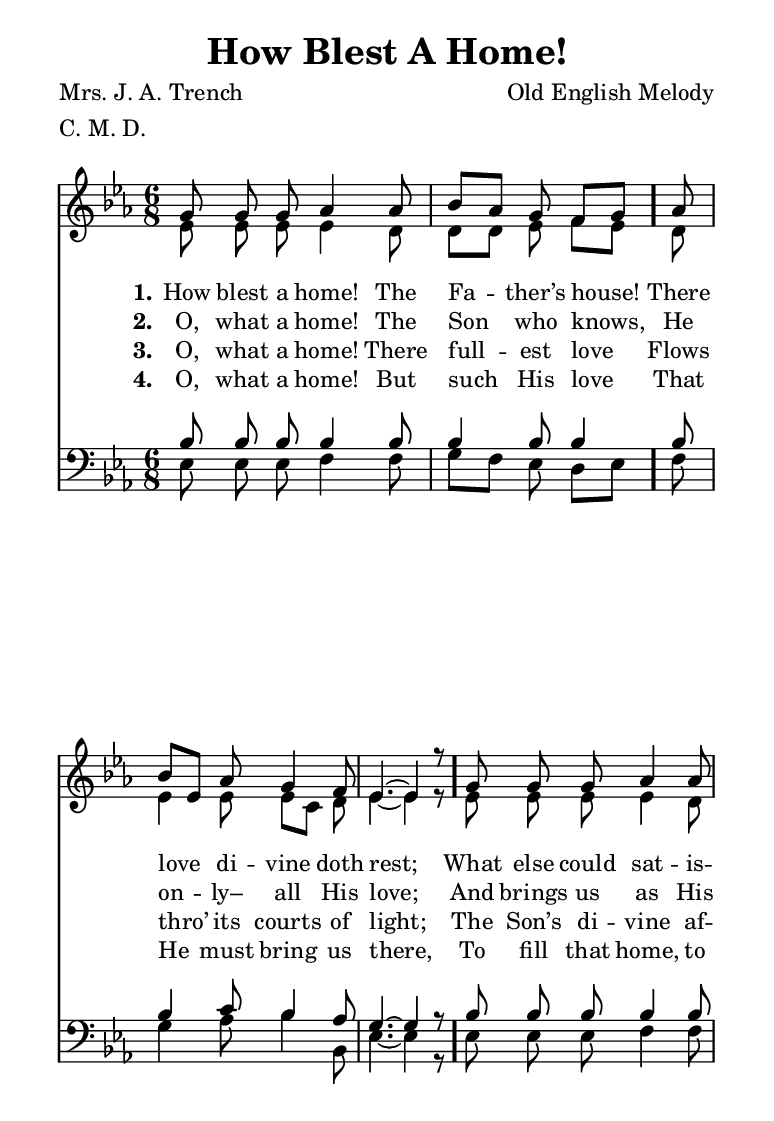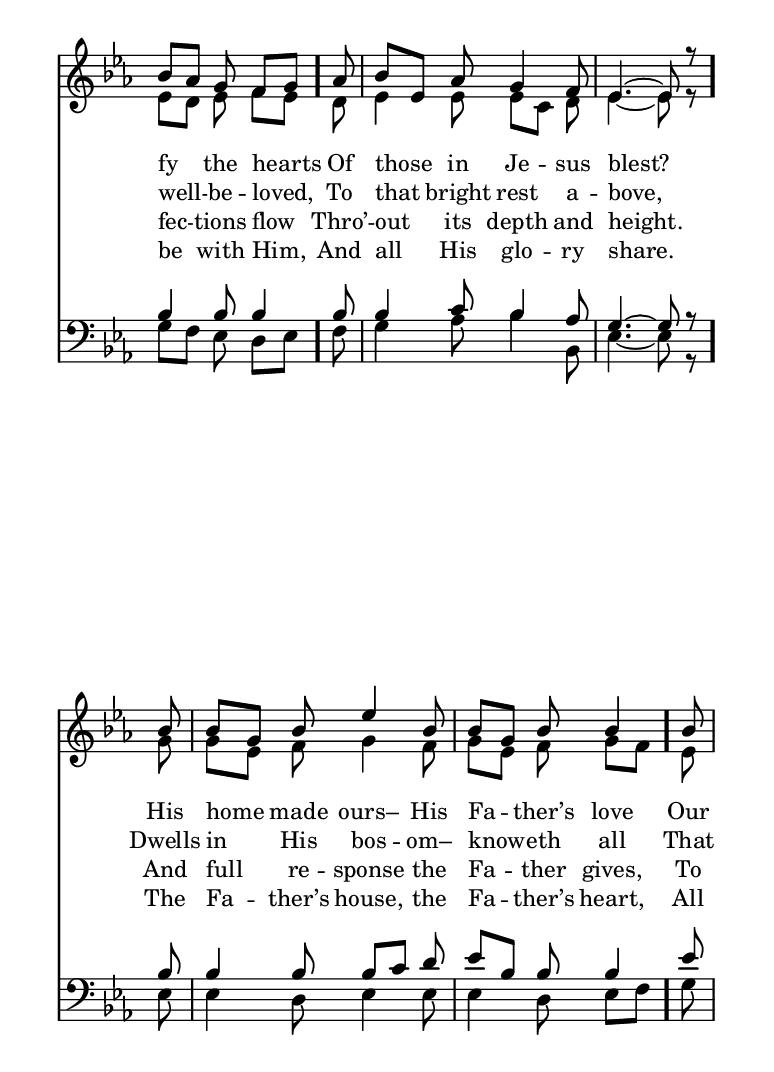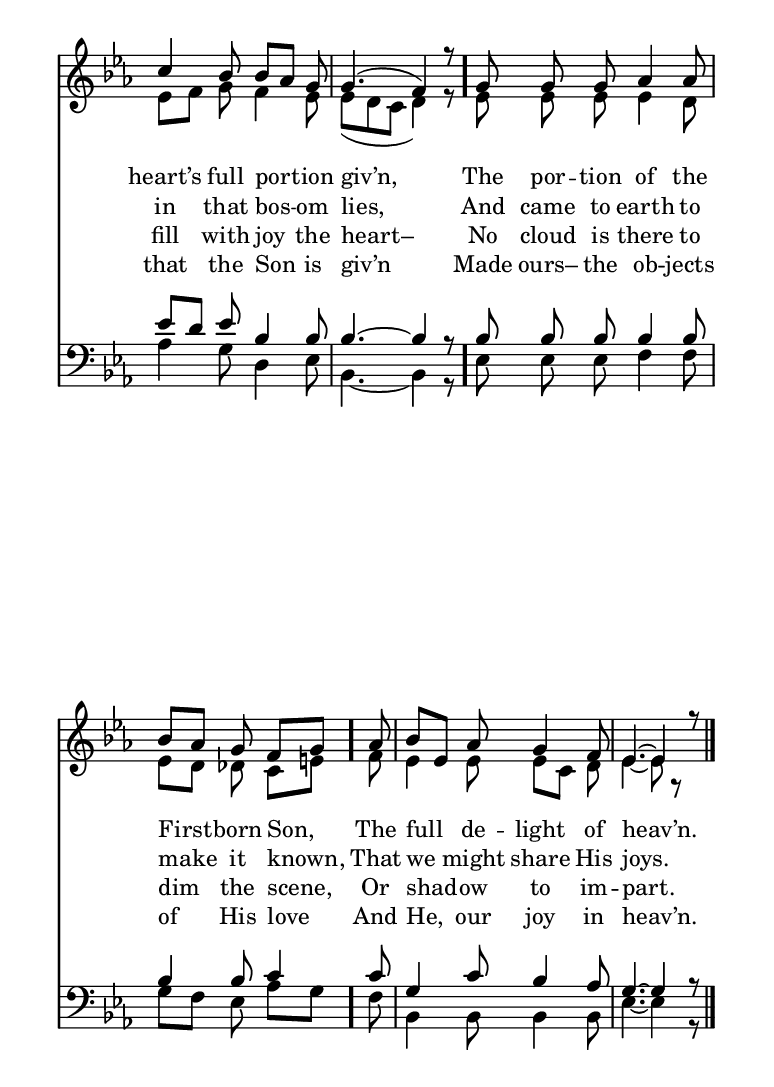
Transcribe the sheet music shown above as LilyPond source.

\include "common/global.ily"
\paper {
  \include "common/paper.ily"
}

\header{
  hymnnumber = "202"
  title = "How Blest A Home!"
  tunename = "Prospect"
  meter = "C. M. D."
  poet = "Mrs. J. A. Trench"
  composer = "Old English Melody"
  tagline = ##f
}

global = {
  \include "common/overrides.ily"
  \override Staff.TimeSignature.style = #'numbered
  \time 6/8
  \override Score.MetronomeMark.transparent = ##t % hide all fermata changes too
  \tempo 8=120
  \key ees \major
  \autoBeamOff
}

notesSoprano = {
\global
\relative c'' {

  g8 g g aes4 aes8 | bes8[ aes] g f[ g]
  aes8 | bes[ ees,] aes g4 f8 | ees4. ~ ees4 r8
  g8 g g aes4 aes8 | bes8[ aes] g f[ g]
  aes8 | bes[ ees,] aes g4 f8 | ees4. ~ ees8 r8
  bes'8 | bes[ g] bes ees4 bes8 | bes8[ g] bes bes4
  bes8 | c4 bes8 bes[ aes] g | g4.( f4) r8
  g8 g g aes4 aes8 | bes8[ aes] g f[ g]
  aes8 | bes[ ees,] aes g4 f8 | ees4. ~ ees4 r8

  \bar "|."

}
}

notesAlto = {
\global
\relative e' {

  ees8 ees ees ees4 d8 | d8[ d] ees f[ ees]
  d8 | ees4 ees8 ees8[ c] d | ees4. ~ ees4 r8
  ees8 ees ees ees4 d8 | ees8[ d] ees f[ ees]
  d8 | ees4 ees8 ees8[ c] d | ees4. ~ ees8 r8
  g8 | g[ ees] f g4 f8 | g8[ ees] f g[ f]
  ees8 | ees[ f] g f4 ees8 | ees8([ d c] d4) r8
  ees8 ees ees ees4 d8 | ees8[ d] des c[ e]
  f8 | ees4 ees8 ees8[ c] d | ees4. ~ ees8 r8

}
}

notesTenor = {
\global
\relative a {

  bes8 bes bes bes4 bes8 | bes4 bes8 bes4
  bes8 | bes4 c8 bes4 aes8 | g4. ~ g4 r8
  bes8 bes bes bes4 bes8 | bes4 bes8 bes4
  bes8 | bes4 c8 bes4 aes8 | g4. ~ g8 r8
  bes8 | bes4 bes8 bes[ c] d | ees[ bes] bes bes4
  ees8 | ees[ d] ees bes4 bes8 | bes4. ~ bes4 r8
  bes8 bes bes bes4 bes8 | bes4 bes8 c4
  c8 | g4 c8 bes4 aes8 | g4. ~ g4 r8

}
}

notesBass = {
\global
\relative f {

  ees8 ees ees f4 f8 | g[ f] ees d[ ees]
  f8 | g4 aes8 bes4 bes,8 | ees4. ~ ees4 r8
  ees8 ees ees f4 f8 | g[ f] ees d[ ees]
  f8 | g4 aes8 bes4 bes,8 | ees4. ~ ees8 r8
  ees8 | ees4 d8 ees4 ees8 | ees4 d8 ees[ f]
  g8 | aes4 g8 d4 ees8 | bes4. ~ bes4 r8
  ees8 ees ees f4 f8 | g[ f] ees aes[ g]
  f8 | bes,4 bes8 bes4 bes8 | ees4. ~ ees4 r8

}
}

wordsA = \lyricmode {
\set stanza = "1."

How blest a home! The Fa -- ther’s house! \bar "."
There love di -- vine doth rest; \bar "."
What else could sat -- is -- fy the hearts \bar "."
Of those in Je -- sus blest? \bar "."
His home made ours– His Fa -- ther’s love \bar "."
Our heart’s full por -- tion giv’n, \bar "."
The por -- tion of the First -- born Son, \bar "."
The full de -- light of heav’n. \bar "."

}

wordsB = \lyricmode {
\set stanza = "2."

O, what a home! The Son who knows,
He on -- ly– all His love;
And brings us as His well -- be -- loved,
To that bright rest a -- bove,
Dwells in His bos -- om– know -- eth all
That in that bos -- om lies,
And came to earth to make it known,
That we might share His joys.

}

wordsC = \lyricmode {
\set stanza = "3."

O, what a home! There full -- est love
Flows thro’ its courts of light;
The Son’s di -- vine af -- fec -- tions flow
Thro’ -- out its depth and height.
And full re -- sponse the Fa -- ther gives,
To fill with joy the heart–
No cloud is there to dim the scene,
Or shad -- ow to im -- part.

}

wordsD = \lyricmode {
\set stanza = "4."

O, what a home! But such His love
That He must bring us there,
To fill that home, to be with Him,
And all His glo -- ry share.
The Fa -- ther’s house, the Fa -- ther’s heart,
All that the Son is giv’n
Made ours– the ob -- jects of His love
And He, our joy in heav’n.

}

\score {
  \context ChoirStaff <<
    \context Staff = upper <<
      \set ChoirStaff.systemStartDelimiter = #'SystemStartBar
      \context Voice  = sopranos { \voiceOne << \notesSoprano >> }
      \context Voice  = altos { \voiceTwo << \notesAlto >> }
      \context Lyrics = one   \lyricsto sopranos \wordsA
      \context Lyrics = two   \lyricsto sopranos \wordsB
      \context Lyrics = three \lyricsto sopranos \wordsC
      \context Lyrics = four  \lyricsto sopranos \wordsD
    >>
    \context Staff = men <<
      \clef bass
      \context Voice  = tenors { \voiceOne << \notesTenor >> }
      \context Voice  = basses { \voiceTwo << \notesBass >> }
    >>
  >>
  \layout {
    \include "common/layout.ily"
  }
  \midi{
    \include "common/midi.ily"
  }
}

\version "2.19.49"  % necessary for upgrading to future LilyPond versions.

% vi:set et ts=2 sw=2 ai nocindent syntax=lilypond:
